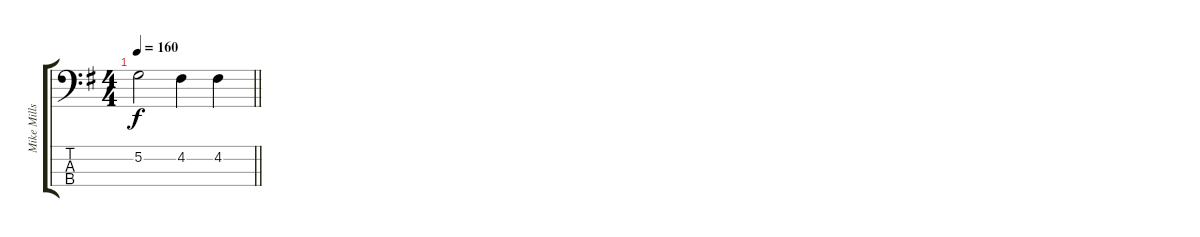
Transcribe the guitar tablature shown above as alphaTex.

\track ("Mike Mills (Bass)" "Mike Mills") {instrument electricbasspick}
\staff {score tabs}
\tuning (G2 D2 A1 E1) {hide}
\ts (4 4)
\tempo 160
\clef f4
\barLineRight lightlight
\ks g
5.2.2{dy f} 4.2.4 4.2.4
